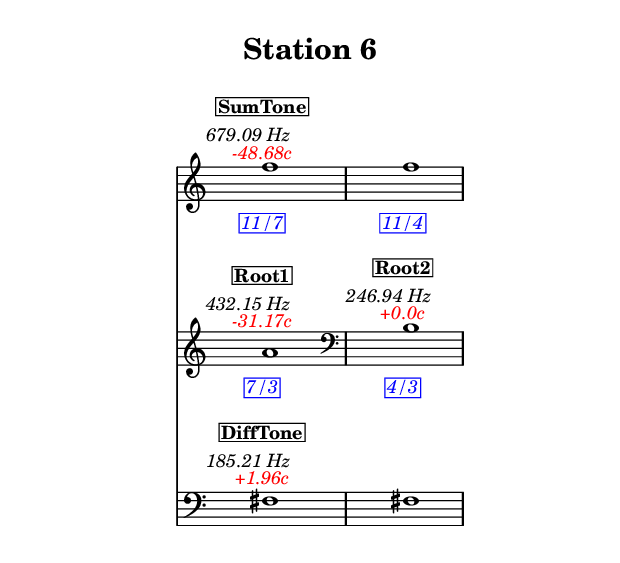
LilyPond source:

\version "2.20.0"
\language "english"

#(set-default-paper-size "a6" 'portrait)
#(set-global-staff-size 16)

\header {
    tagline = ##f
    title = \markup {
        \pad-around
            #3
            "Station 6"
        }
}

\layout {
    indent = #25
}

\paper {
    systems-per-page = 1
}

\score {
    \new Score
    <<
        \new Staff
        \with
        {
            \remove Time_signature_engraver
        }
        {
            \clef "treble"
            f''1
            - \tweak color #red
            ^ \markup {
                \halign
                    #0
                    \italic
                        {
                            -48.68c
                        }
                }
            ^ \markup {
                \halign
                    #1
                    \italic
                        {
                            679.09
                            Hz
                        }
                }
            ^ \markup {
                \pad-around
                    #1
                    \box
                        \vcenter
                            \halign
                                #0
                                \bold
                                    {
                                        SumTone
                                    }
                }
            - \tweak color #blue
            _ \markup {
                \pad-around
                    #1
                    \box
                        \halign
                            #0
                            \italic
                                {
                                    11/7
                                }
                }
            \override Score.NonMusicalPaperColumn.padding = #5
            \clef "treble"
            f''1
            - \tweak color #blue
            _ \markup {
                \pad-around
                    #1
                    \box
                        \halign
                            #0
                            \italic
                                {
                                    11/4
                                }
                }
        }
        \new Staff
        \with
        {
            \remove Time_signature_engraver
        }
        {
            \clef "treble"
            a'1
            - \tweak color #red
            ^ \markup {
                \halign
                    #0
                    \italic
                        {
                            -31.17c
                        }
                }
            ^ \markup {
                \halign
                    #1
                    \italic
                        {
                            432.15
                            Hz
                        }
                }
            ^ \markup {
                \pad-around
                    #1
                    \box
                        \vcenter
                            \halign
                                #0
                                \bold
                                    {
                                        Root1
                                    }
                }
            - \tweak color #blue
            _ \markup {
                \pad-around
                    #1
                    \box
                        \halign
                            #0
                            \italic
                                {
                                    7/3
                                }
                }
            \clef "bass"
            b1
            - \tweak color #red
            ^ \markup {
                \halign
                    #0
                    \italic
                        {
                            +0.0c
                        }
                }
            ^ \markup {
                \halign
                    #1
                    \italic
                        {
                            246.94
                            Hz
                        }
                }
            ^ \markup {
                \pad-around
                    #1
                    \box
                        \vcenter
                            \halign
                                #0
                                \bold
                                    {
                                        Root2
                                    }
                }
            - \tweak color #blue
            _ \markup {
                \pad-around
                    #1
                    \box
                        \halign
                            #0
                            \italic
                                {
                                    4/3
                                }
                }
        }
        \new Staff
        \with
        {
            \remove Time_signature_engraver
        }
        {
            \clef "bass"
            fs1
            - \tweak color #red
            ^ \markup {
                \halign
                    #0
                    \italic
                        {
                            +1.96c
                        }
                }
            ^ \markup {
                \halign
                    #1
                    \italic
                        {
                            185.21
                            Hz
                        }
                }
            ^ \markup {
                \pad-around
                    #1
                    \box
                        \vcenter
                            \halign
                                #0
                                \bold
                                    {
                                        DiffTone
                                    }
                }
            \clef "bass"
            fs1
        }
    >>
}